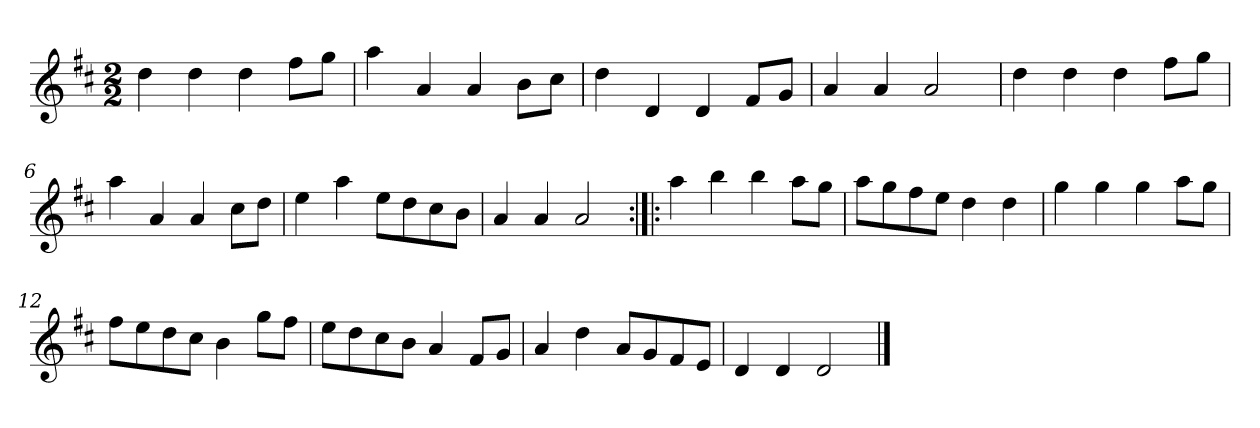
**kern
*part1
*staff1
*clefG2
*k[f#c#]
*D:
*M2/2
*MM120
=1
4dd
4dd
4dd
8ff#\L
8gg\J
=2
4aa
4a
4a
8b\L
8cc#\J
=3
4dd
4d
4d
8f#/L
8g/J
=4
4a
4a
2a
=5
4dd
4dd
4dd
8ff#\L
8gg\J
=6
4aa
4a
4a
8cc#\L
8dd\J
=7
4ee
4aa
8ee\L
8dd\
8cc#\
8b\J
=8
4a
4a
2a
=9:|!|:
4aa
4bb
4bb
8aa\L
8gg\J
=10
8aa\L
8gg\
8ff#\
8ee\J
4dd
4dd
=11
4gg
4gg
4gg
8aa\L
8gg\J
=12
8ff#\L
8ee\
8dd\
8cc#\J
4b
8gg\L
8ff#\J
=13
8ee\L
8dd\
8cc#\
8b\J
4a
8f#/L
8g/J
=14
4a
4dd
8a/L
8g/
8f#/
8e/J
=15
4d
4d
2d
==
*-
